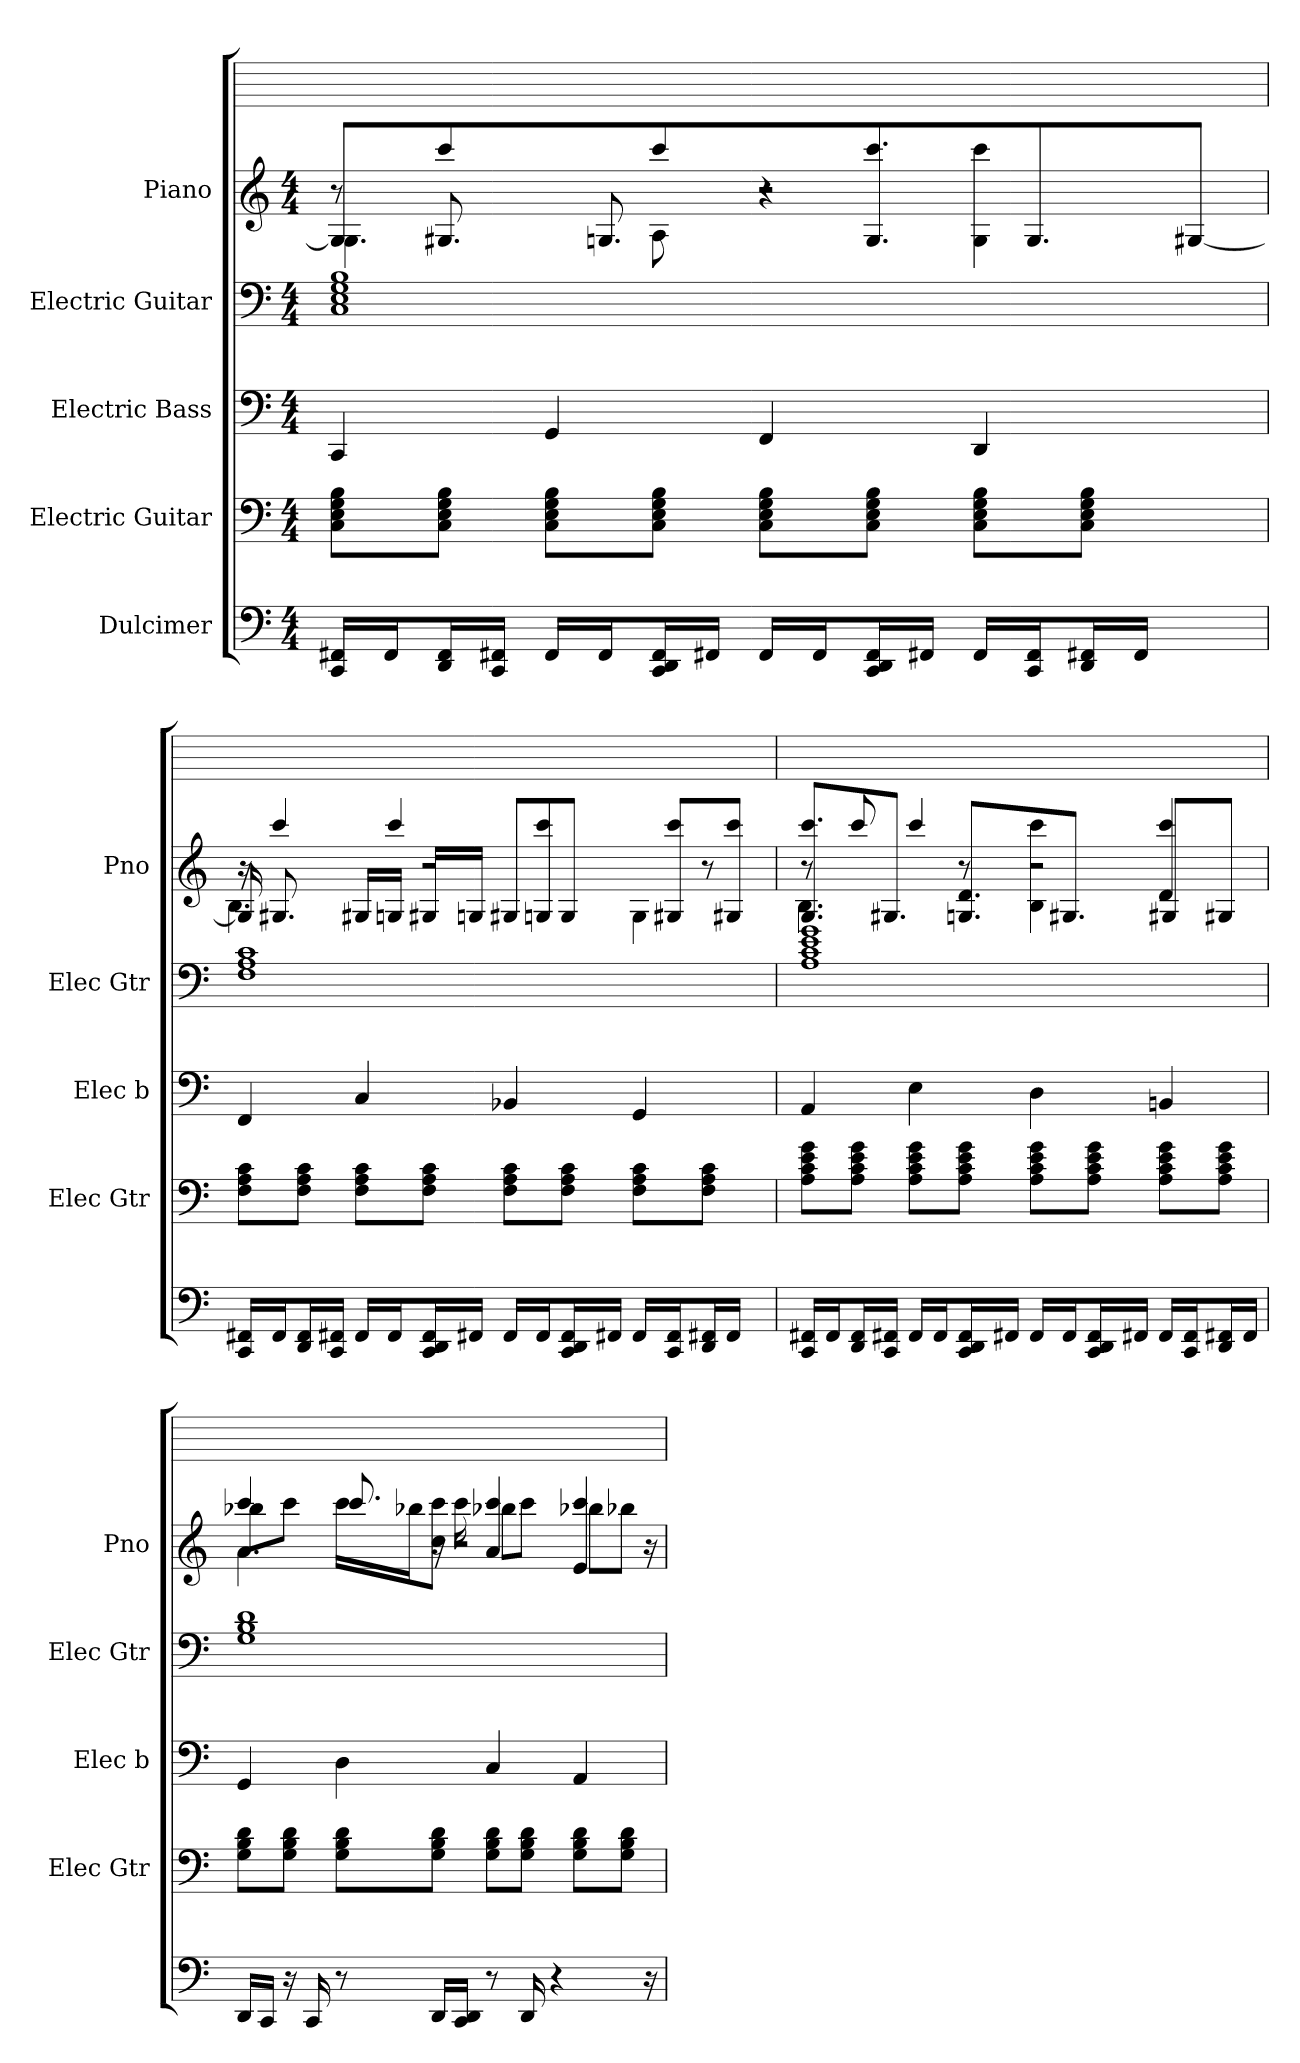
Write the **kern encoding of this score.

**kern	**kern	**kern	**kern	**kern	**kern
*part6	*part5	*part4	*part3	*part2	*part1
*staff6	*staff5	*staff4	*staff3	*staff2	*staff1
*I"Dulcimer	*I"Electric Guitar	*I"Electric Bass	*I"Electric Guitar	*I"Piano	*
*	*I'Elec Gtr	*I'Elec b	*I'Elec Gtr	*I'Pno	*
*clefF4	*clefF4	*clefF4	*clefF4	*clefG2	*
*M4/4	*M4/4	*M4/4	*M4/4	*M4/4	*
=	=	=	=	=	=
*	*	*	*	*^	*
*	*	*	*	*	*^	*
16CC/ 16FF#XLL	8C\ 8E 8G 8BL	4CC	1C 1E 1G 1B	8G]	4.G	8r	4ryy
16FF#/J	.	.	.	.	.	.	.
16DD/ 16FF#L	8C\ 8E 8G 8BJ	.	.	4ccc	.	8.G#X	.
16CC/ 16FF#XJJ	.	.	.	.	.	.	.
16FF#/LL	8C\ 8E 8G 8BL	4GG	.	.	.	.	2..ryy
16FF#/J	.	.	.	.	.	8.G	.
16CC/ 16DD 16FF#L	8C\ 8E 8G 8BJ	.	.	4ccc	8A	.	.
16FF#X/JJ	.	.	.	.	.	.	.
16FF#/LL	8C\ 8E 8G 8BL	4FF	.	.	4r	2r	.
16FF#/J	.	.	.	.	.	.	.
16CC/ 16DD 16FF#L	8C\ 8E 8G 8BJ	.	.	8.ccc/ 8.GL	.	.	.
16FF#X/JJ	.	.	.	.	.	.	.
16FF#/LL	8C\ 8E 8G 8BL	4DD	.	.	4ccc 4G	.	.
16CC/ 16FF#J	.	.	.	8.G/J	.	.	.
16DD/ 16FF#XL	8C\ 8E 8G 8BJ	.	.	.	.	.	.
16FF#/JJ	.	.	.	.	.	.	.
8ryy	8ryy	8ryy	8ryy	[8G#XJ	8ryy	8ryy	.
=	=	=	=	=	=	=	=
16CC/ 16FF#XLL	8F\ 8A 8cL	4FF	1F 1A 1c	16G#]	4.B	16r	4ryy
16FF#/J	.	.	.	4ccc	.	8.G#X	.
16DD/ 16FF#L	8F\ 8A 8cJ	.	.	.	.	.	.
16CC/ 16FF#XJJ	.	.	.	.	.	.	.
16FF#/LL	8F\ 8A 8cL	4C	.	.	.	16G#X/LL	2ryy
16FF#/J	.	.	.	4ccc	.	16G/JJ	.
16CC/ 16DD 16FF#L	8F\ 8A 8cJ	.	.	.	16G#X/LL	2r	.
16FF#X/JJ	.	.	.	.	16G/JJ	.	.
16FF#/LL	8F\ 8A 8cL	4BB-X	.	.	8G#X/L	.	.
16FF#/J	.	.	.	4ccc 4G	.	.	.
16CC/ 16DD 16FF#L	8F\ 8A 8cJ	.	.	.	8G/J	.	.
16FF#X/JJ	.	.	.	.	.	.	.
16FF#/LL	8F\ 8A 8cL	4GG	.	.	4G	.	4ryy
16CC/ 16FF#J	.	.	.	8ccc/ 8G#XL	.	.	.
16DD/ 16FF#XL	8F\ 8A 8cJ	.	.	.	.	8r	.
16FF#/JJ	.	.	.	8ccc/ 8G#XJ	.	.	.
16ryy	16ryy	16ryy	16ryy	.	16ryy	16ryy	16ryy
=	=	=	=	=	=	=	=
16CC/ 16FF#XLL	8A\ 8c 8e 8gL	4AA	1A 1c 1e 1g	8.ccc/ 8.GL	4.B	8r	4ryy
16FF#/J	.	.	.	.	.	.	.
16DD/ 16FF#L	8A\ 8c 8e 8gJ	.	.	.	.	8ccc	.
16CC/ 16FF#XJJ	.	.	.	8.G#X/J	.	.	.
16FF#/LL	8A\ 8c 8e 8gL	4E	.	.	.	4ccc	2.ryy
16FF#/J	.	.	.	.	.	.	.
16CC/ 16DD 16FF#L	8A\ 8c 8e 8gJ	.	.	8.d/ 8.GL	8r	.	.
16FF#X/JJ	.	.	.	.	.	.	.
16FF#/LL	8A\ 8c 8e 8gL	4D	.	.	4ccc 4B	2r	.
16FF#/J	.	.	.	8.G#X/J	.	.	.
16CC/ 16DD 16FF#L	8A\ 8c 8e 8gJ	.	.	.	.	.	.
16FF#X/JJ	.	.	.	.	.	.	.
16FF#/LL	8A\ 8c 8e 8gL	4BBn	.	4ccc 4d	8G#X/L	.	.
16CC/ 16FF#J	.	.	.	.	.	.	.
16DD/ 16FF#XL	8A\ 8c 8e 8gJ	.	.	.	8G#X/J	.	.
16FF#/JJ	.	.	.	.	.	.	.
=	=	=	=	=	=	=	=
16DD/LL	8G\ 8B 8dL	4GG	1G 1B 1d	4ccc	4.a	8bb-X\L	4ryy
16CC/JJ	.	.	.	.	.	.	.
16r	8G\ 8B 8dJ	.	.	.	.	8ccc\J	.
16CC	.	.	.	.	.	.	.
8r	8G\ 8B 8dL	4D	.	16ccc\LL	.	8.ccc	2.ryy
.	.	.	.	16bb-X\J	.	.	.
16DD/LL	8G\ 8B 8dJ	.	.	8cc\ 8cccJ	16r	.	.
16CC/ 16DDJJ	.	.	.	.	16ccc	2r	.
8r	8G\ 8B 8dL	4C	.	4ccc 4a	8bb-X\L	.	.
16DD	8G\ 8B 8dJ	.	.	.	8ccc\J	.	.
4r	.	.	.	.	.	.	.
.	8G\ 8B 8dL	4AA	.	4ccc 4e	8bb-X\L	.	.
.	8G\ 8B 8dJ	.	.	.	8bb-X\J	.	.
16r	.	.	.	.	.	16r	.
*	*	*	*	*v	*v	*v	*
=	=	=	=	=	=
*-	*-	*-	*-	*-	*-
